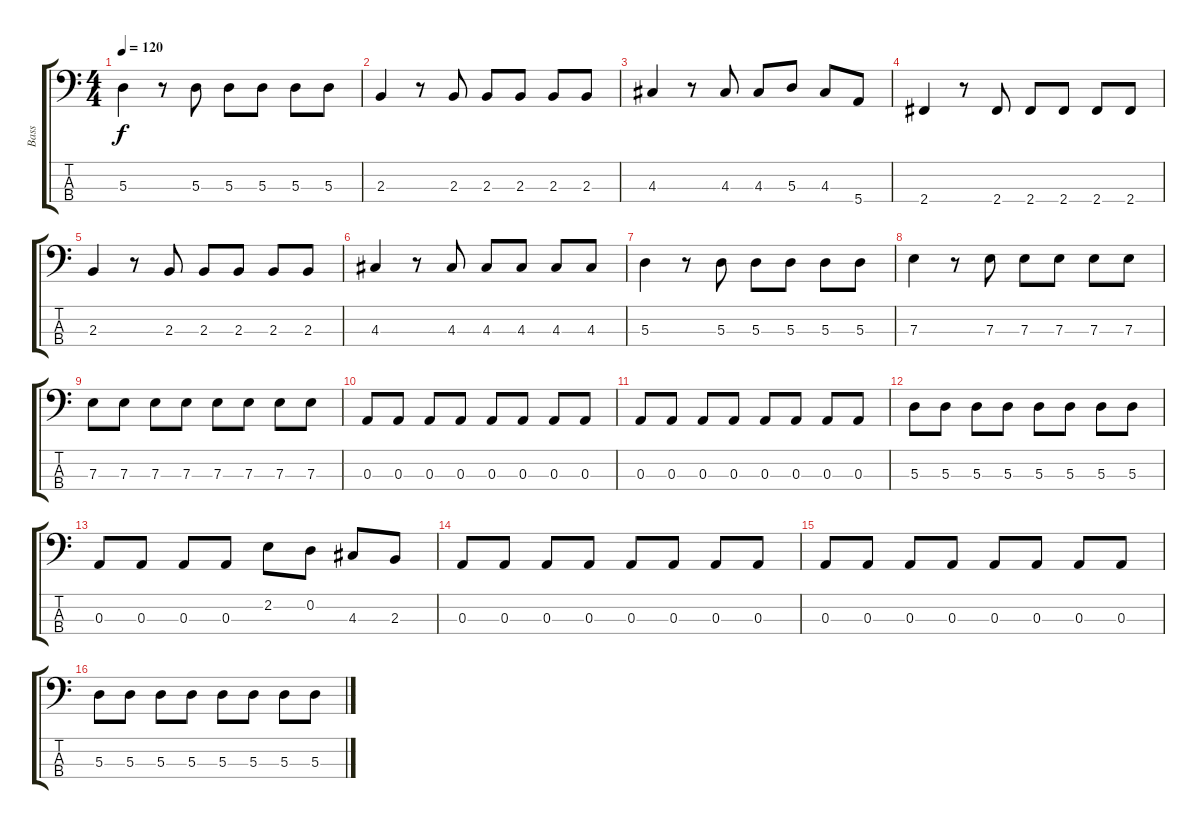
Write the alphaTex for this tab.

\track ("Bass" "Bass") {instrument electricbassfinger}
\staff {score tabs}
\tuning (G2 D2 A1 E1) {hide}
\ts (4 4)
\tempo 120
\clef f4
\ks c
5.3.4{dy f} r.8 5.3.8 5.3.8 5.3.8 5.3.8 5.3.8 |
2.3.4 r.8 2.3.8 2.3.8 2.3.8 2.3.8 2.3.8 |
4.3.4 r.8 4.3.8 4.3.8 5.3.8 4.3.8 5.4.8 |
2.4.4 r.8 2.4.8 2.4.8 2.4.8 2.4.8 2.4.8 |
2.3.4 r.8 2.3.8 2.3.8 2.3.8 2.3.8 2.3.8 |
4.3.4 r.8 4.3.8 4.3.8 4.3.8 4.3.8 4.3.8 |
5.3.4 r.8 5.3.8 5.3.8 5.3.8 5.3.8 5.3.8 |
7.3.4 r.8 7.3.8 7.3.8 7.3.8 7.3.8 7.3.8 |
7.3.8 7.3.8 7.3.8 7.3.8 7.3.8 7.3.8 7.3.8 7.3.8 |
0.3.8 0.3.8 0.3.8 0.3.8 0.3.8 0.3.8 0.3.8 0.3.8 |
0.3.8 0.3.8 0.3.8 0.3.8 0.3.8 0.3.8 0.3.8 0.3.8 |
5.3.8 5.3.8 5.3.8 5.3.8 5.3.8 5.3.8 5.3.8 5.3.8 |
0.3.8 0.3.8 0.3.8 0.3.8 2.2.8 0.2.8 4.3.8 2.3.8 |
0.3.8 0.3.8 0.3.8 0.3.8 0.3.8 0.3.8 0.3.8 0.3.8 |
0.3.8 0.3.8 0.3.8 0.3.8 0.3.8 0.3.8 0.3.8 0.3.8 |
5.3.8 5.3.8 5.3.8 5.3.8 5.3.8 5.3.8 5.3.8 5.3.8
